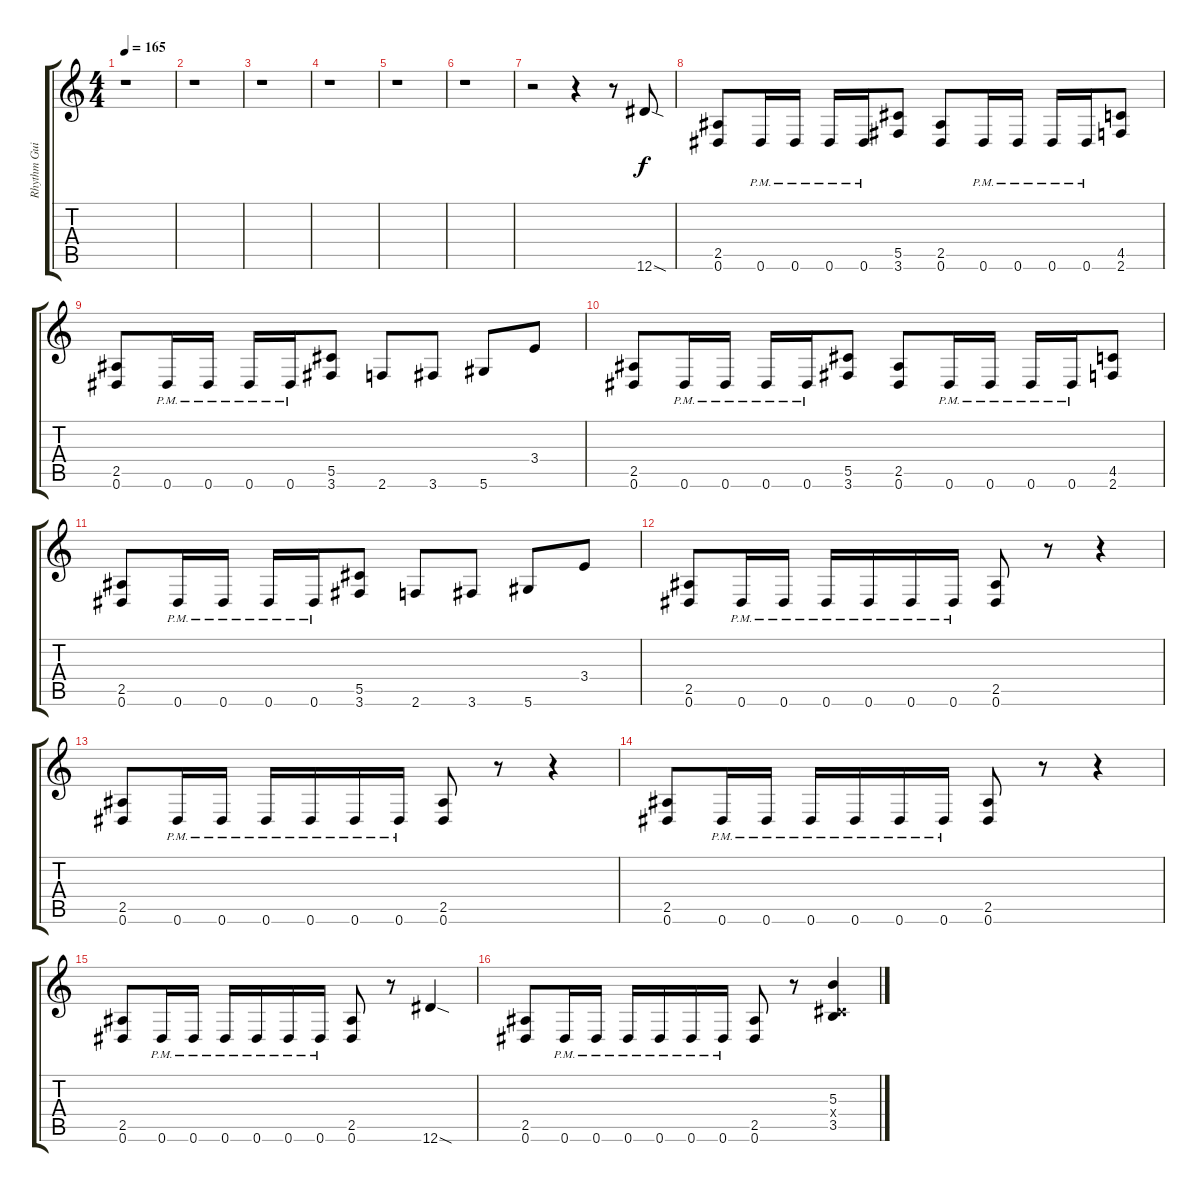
\track ("Rhythm Guitar (Overdrive)" "Rhythm Gui") {instrument overdrivenguitar}
\staff {score tabs}
\tuning (Eb4 Bb3 Gb3 Db3 Ab2 Eb2) {hide}
\ts (4 4)
\tempo 165
\clef g2
\ks c
r.1{dy f} |
r.1 |
r.1 |
r.1 |
r.1 |
r.1 |
r.2 r.4 r.8 12.6{sod}.8 |
(2.5 0.6).8 0.6{pm}.16 0.6{pm}.16 0.6{pm}.16 0.6{pm}.16 (5.5 3.6).8 (2.5 0.6).8 0.6{pm}.16 0.6{pm}.16 0.6{pm}.16 0.6{pm}.16 (4.5 2.6).8 |
(2.5 0.6).8 0.6{pm}.16 0.6{pm}.16 0.6{pm}.16 0.6{pm}.16 (5.5 3.6).8 2.6.8 3.6.8 5.6.8 3.4.8 |
(2.5 0.6).8 0.6{pm}.16 0.6{pm}.16 0.6{pm}.16 0.6{pm}.16 (5.5 3.6).8 (2.5 0.6).8 0.6{pm}.16 0.6{pm}.16 0.6{pm}.16 0.6{pm}.16 (4.5 2.6).8 |
(2.5 0.6).8 0.6{pm}.16 0.6{pm}.16 0.6{pm}.16 0.6{pm}.16 (5.5 3.6).8 2.6.8 3.6.8 5.6.8 3.4.8 |
(2.5 0.6).8 0.6{pm}.16 0.6{pm}.16 0.6{pm}.16 0.6{pm}.16 0.6{pm}.16 0.6{pm}.16 (2.5 0.6).8 r.8 r.4 |
(2.5 0.6).8 0.6{pm}.16 0.6{pm}.16 0.6{pm}.16 0.6{pm}.16 0.6{pm}.16 0.6{pm}.16 (2.5 0.6).8 r.8 r.4 |
(2.5 0.6).8 0.6{pm}.16 0.6{pm}.16 0.6{pm}.16 0.6{pm}.16 0.6{pm}.16 0.6{pm}.16 (2.5 0.6).8 r.8 r.4 |
(2.5 0.6).8 0.6{pm}.16 0.6{pm}.16 0.6{pm}.16 0.6{pm}.16 0.6{pm}.16 0.6{pm}.16 (2.5 0.6).8 r.8 12.6{sod}.4 |
(2.5 0.6).8 0.6{pm}.16 0.6{pm}.16 0.6{pm}.16 0.6{pm}.16 0.6{pm}.16 0.6{pm}.16 (2.5 0.6).8 r.8 (5.3 0.4{x} 3.5).4
